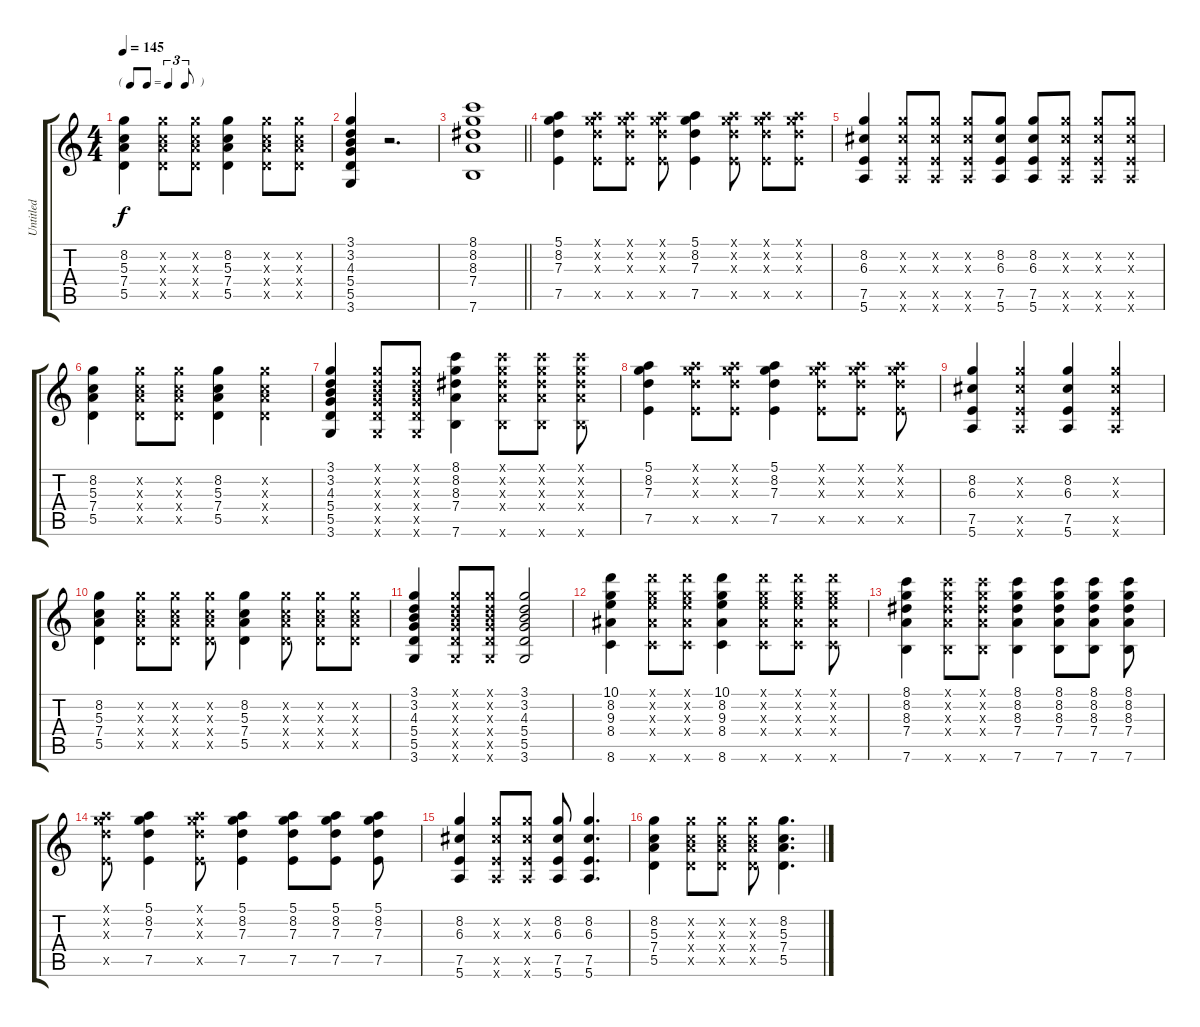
\track ("Untitled" "Untitled") {instrument acousticguitarnylon}
\staff {score tabs}
\tuning (E4 B3 G3 D3 A2 E2) {hide}
\ts (4 4)
\tf triplet8th
\tempo 145
\clef g2
\ks c
(8.2 5.3 7.4 5.5).4{dy f} (8.2{x} 5.3{x} 7.4{x} 5.5{x}).8 (8.2{x} 5.3{x} 7.4{x} 5.5{x}).8 (8.2 5.3 7.4 5.5).4 (8.2{x} 5.3{x} 7.4{x} 5.5{x}).8 (8.2{x} 5.3{x} 7.4{x} 5.5{x}).8 |
(3.1 3.2 4.3 5.4 5.5 3.6).4 r.2{d} |
\barLineRight lightlight
(8.1 8.2 8.3 7.4 7.6).1 |
(5.1 8.2 7.3 7.5).4 (5.1{x} 8.2{x} 7.3{x} 7.5{x}).8 (5.1{x} 8.2{x} 7.3{x} 7.5{x}).8 (5.1{x} 8.2{x} 7.3{x} 7.5{x}).8 (5.1 8.2 7.3 7.5).4 (5.1{x} 8.2{x} 7.3{x} 7.5{x}).8 (5.1{x} 8.2{x} 7.3{x} 7.5{x}).8 (5.1{x} 8.2{x} 7.3{x} 7.5{x}).8 |
(8.2 6.3 7.5 5.6).4 (8.2{x} 6.3{x} 7.5{x} 5.6{x}).8 (8.2{x} 6.3{x} 7.5{x} 5.6{x}).8 (8.2{x} 6.3{x} 7.5{x} 5.6{x}).8 (8.2 6.3 7.5 5.6).8 (8.2 6.3 7.5 5.6).8 (8.2{x} 6.3{x} 7.5{x} 5.6{x}).8 (8.2{x} 6.3{x} 7.5{x} 5.6{x}).8 (8.2{x} 6.3{x} 7.5{x} 5.6{x}).8 |
(8.2 5.3 7.4 5.5).4 (8.2{x} 5.3{x} 7.4{x} 5.5{x}).8 (8.2{x} 5.3{x} 7.4{x} 5.5{x}).8 (8.2 5.3 7.4 5.5).4 (8.2{x} 5.3{x} 7.4{x} 5.5{x}).4 |
(3.1 3.2 4.3 5.4 5.5 3.6).4 (3.1{x} 3.2{x} 4.3{x} 5.4{x} 5.5{x} 3.6{x}).8 (3.1{x} 3.2{x} 4.3{x} 5.4{x} 5.5{x} 3.6{x}).8 (8.1 8.2 8.3 7.4 7.6).4 (8.1{x} 8.2{x} 8.3{x} 7.4{x} 7.6{x}).8 (8.1{x} 8.2{x} 8.3{x} 7.4{x} 7.6{x}).8 (8.1{x} 8.2{x} 8.3{x} 7.4{x} 7.6{x}).8 |
(5.1 8.2 7.3 7.5).4 (5.1{x} 8.2{x} 7.3{x} 7.5{x}).8 (5.1{x} 8.2{x} 7.3{x} 7.5{x}).8 (5.1 8.2 7.3 7.5).4 (5.1{x} 8.2{x} 7.3{x} 7.5{x}).8 (5.1{x} 8.2{x} 7.3{x} 7.5{x}).8 (5.1{x} 8.2{x} 7.3{x} 7.5{x}).8 |
(8.2 6.3 7.5 5.6).4 (8.2{x} 6.3{x} 7.5{x} 5.6{x}).4 (8.2 6.3 7.5 5.6).4 (8.2{x} 6.3{x} 7.5{x} 5.6{x}).4 |
(8.2 5.3 7.4 5.5).4 (8.2{x} 5.3{x} 7.4{x} 5.5{x}).8 (8.2{x} 5.3{x} 7.4{x} 5.5{x}).8 (8.2{x} 5.3{x} 7.4{x} 5.5{x}).8 (8.2 5.3 7.4 5.5).4 (8.2{x} 5.3{x} 7.4{x} 5.5{x}).8 (8.2{x} 5.3{x} 7.4{x} 5.5{x}).8 (8.2{x} 5.3{x} 7.4{x} 5.5{x}).8 |
(3.1 3.2 4.3 5.4 5.5 3.6).4 (3.1{x} 3.2{x} 4.3{x} 5.4{x} 5.5{x} 3.6{x}).8 (3.1{x} 3.2{x} 4.3{x} 5.4{x} 5.5{x} 3.6{x}).8 (3.1 3.2 4.3 5.4 5.5 3.6).2 |
(10.1 8.2 9.3 8.4 8.6).4 (10.1{x} 8.2{x} 9.3{x} 8.4{x} 8.6{x}).8 (10.1{x} 8.2{x} 9.3{x} 8.4{x} 8.6{x}).8 (10.1 8.2 9.3 8.4 8.6).4 (10.1{x} 8.2{x} 9.3{x} 8.4{x} 8.6{x}).8 (10.1{x} 8.2{x} 9.3{x} 8.4{x} 8.6{x}).8 (10.1{x} 8.2{x} 9.3{x} 8.4{x} 8.6{x}).8 |
(8.1 8.2 8.3 7.4 7.6).4 (8.1{x} 8.2{x} 8.3{x} 7.4{x} 7.6{x}).8 (8.1{x} 8.2{x} 8.3{x} 7.4{x} 7.6{x}).8 (8.1 8.2 8.3 7.4 7.6).4 (8.1 8.2 8.3 7.4 7.6).8 (8.1 8.2 8.3 7.4 7.6).8 (8.1 8.2 8.3 7.4 7.6).8 |
(5.1{x} 8.2{x} 7.3{x} 7.5{x}).8 (5.1 8.2 7.3 7.5).4 (5.1{x} 8.2{x} 7.3{x} 7.5{x}).8 (5.1 8.2 7.3 7.5).4 (5.1 8.2 7.3 7.5).8 (5.1 8.2 7.3 7.5).8 (5.1 8.2 7.3 7.5).8 |
(8.2 6.3 7.5 5.6).4 (8.2{x} 6.3{x} 7.5{x} 5.6{x}).8 (8.2{x} 6.3{x} 7.5{x} 5.6{x}).8 (8.2 6.3 7.5 5.6).8 (8.2 6.3 7.5 5.6).4{d} |
(8.2 5.3 7.4 5.5).4 (8.2{x} 5.3{x} 7.4{x} 5.5{x}).8 (8.2{x} 5.3{x} 7.4{x} 5.5{x}).8 (8.2{x} 5.3{x} 7.4{x} 5.5{x}).8 (8.2 5.3 7.4 5.5).4{d}
